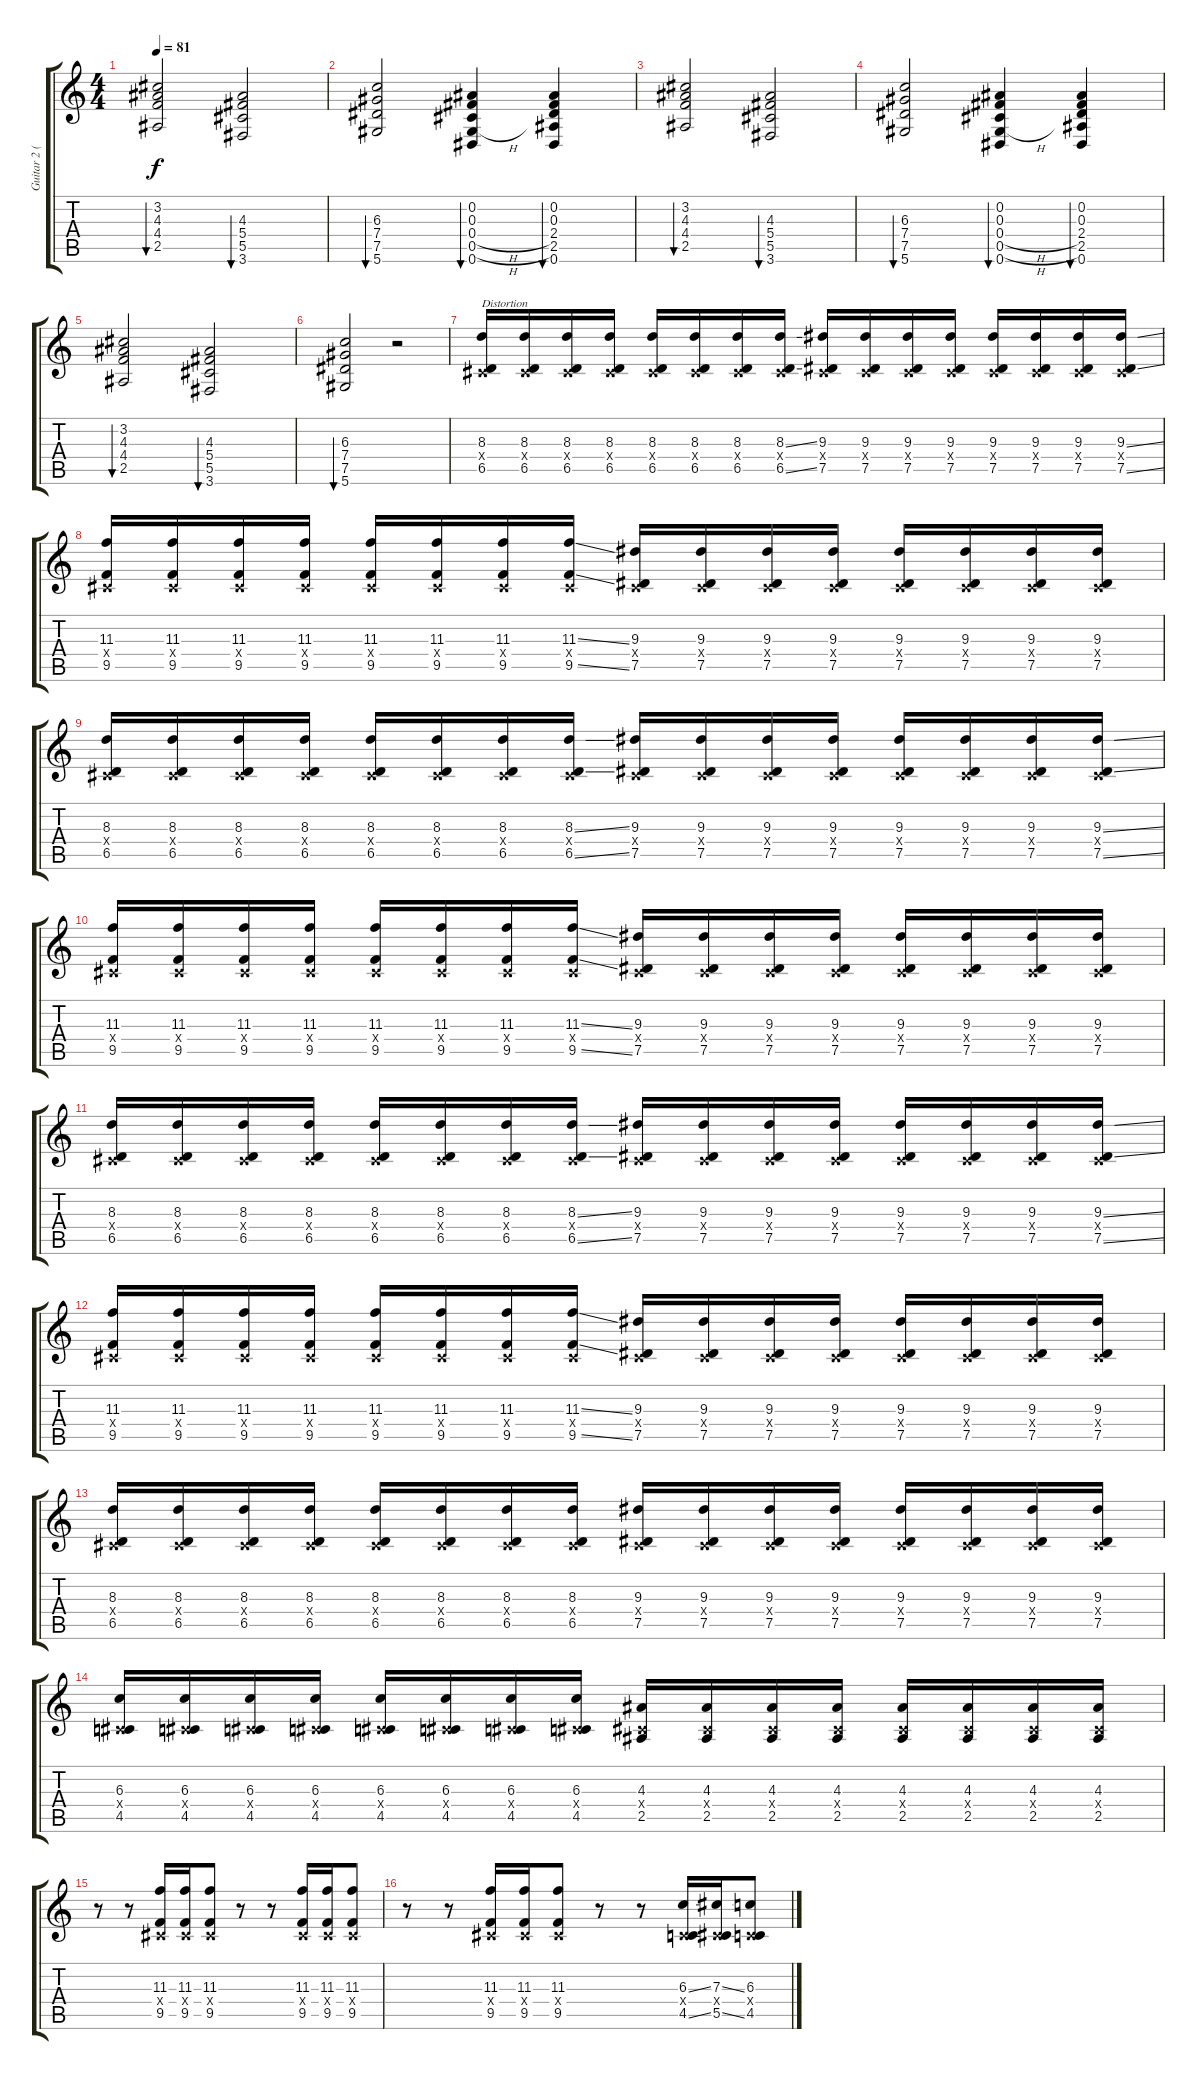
\track ("Guitar 2 (Mike Shinoda)" "Guitar 2 (") {instrument distortionguitar}
\staff {score tabs}
\tuning (Eb4 Bb3 Gb3 Db3 Ab2 Eb2) {hide}
\ts (4 4)
\tempo 81
\clef g2
\ks c
(3.2 4.3 4.4 2.5).2{bu 60 dy f} (4.3 5.4 5.5 3.6).2{bu 60} |
(6.3 7.4 7.5 5.6).2{bu 60} (0.2 0.3 0.4{h} 0.5{h} 0.6).4{bu 60} (0.2 0.3 2.4 2.5 0.6).4{bu 60} |
(3.2 4.3 4.4 2.5).2{bu 60} (4.3 5.4 5.5 3.6).2{bu 60} |
(6.3 7.4 7.5 5.6).2{bu 60} (0.2 0.3 0.4{h} 0.5{h} 0.6).4{bu 60} (0.2 0.3 2.4 2.5 0.6).4{bu 60} |
(3.2 4.3 4.4 2.5).2{bu 60} (4.3 5.4 5.5 3.6).2{bu 60} |
(6.3 7.4 7.5 5.6).2{bu 60} r.2 |
(8.3 0.4{x} 6.5).16{txt "Distortion" volume 12 instrument distortionguitar} (8.3 0.4{x} 6.5).16 (8.3 0.4{x} 6.5).16 (8.3 0.4{x} 6.5).16 (8.3 0.4{x} 6.5).16 (8.3 0.4{x} 6.5).16 (8.3 0.4{x} 6.5).16 (8.3{ss} 0.4{x} 6.5{ss}).16 (9.3 0.4{x} 7.5).16 (9.3 0.4{x} 7.5).16 (9.3 0.4{x} 7.5).16 (9.3 0.4{x} 7.5).16 (9.3 0.4{x} 7.5).16 (9.3 0.4{x} 7.5).16 (9.3 0.4{x} 7.5).16 (9.3{ss} 0.4{x} 7.5{ss}).16 |
(11.3 0.4{x} 9.5).16 (11.3 0.4{x} 9.5).16 (11.3 0.4{x} 9.5).16 (11.3 0.4{x} 9.5).16 (11.3 0.4{x} 9.5).16 (11.3 0.4{x} 9.5).16 (11.3 0.4{x} 9.5).16 (11.3{ss} 0.4{x} 9.5{ss}).16 (9.3 0.4{x} 7.5).16 (9.3 0.4{x} 7.5).16 (9.3 0.4{x} 7.5).16 (9.3 0.4{x} 7.5).16 (9.3 0.4{x} 7.5).16 (9.3 0.4{x} 7.5).16 (9.3 0.4{x} 7.5).16 (9.3 0.4{x} 7.5).16 |
(8.3 0.4{x} 6.5).16 (8.3 0.4{x} 6.5).16 (8.3 0.4{x} 6.5).16 (8.3 0.4{x} 6.5).16 (8.3 0.4{x} 6.5).16 (8.3 0.4{x} 6.5).16 (8.3 0.4{x} 6.5).16 (8.3{ss} 0.4{x} 6.5{ss}).16 (9.3 0.4{x} 7.5).16 (9.3 0.4{x} 7.5).16 (9.3 0.4{x} 7.5).16 (9.3 0.4{x} 7.5).16 (9.3 0.4{x} 7.5).16 (9.3 0.4{x} 7.5).16 (9.3 0.4{x} 7.5).16 (9.3{ss} 0.4{x} 7.5{ss}).16 |
(11.3 0.4{x} 9.5).16 (11.3 0.4{x} 9.5).16 (11.3 0.4{x} 9.5).16 (11.3 0.4{x} 9.5).16 (11.3 0.4{x} 9.5).16 (11.3 0.4{x} 9.5).16 (11.3 0.4{x} 9.5).16 (11.3{ss} 0.4{x} 9.5{ss}).16 (9.3 0.4{x} 7.5).16 (9.3 0.4{x} 7.5).16 (9.3 0.4{x} 7.5).16 (9.3 0.4{x} 7.5).16 (9.3 0.4{x} 7.5).16 (9.3 0.4{x} 7.5).16 (9.3 0.4{x} 7.5).16 (9.3 0.4{x} 7.5).16 |
(8.3 0.4{x} 6.5).16 (8.3 0.4{x} 6.5).16 (8.3 0.4{x} 6.5).16 (8.3 0.4{x} 6.5).16 (8.3 0.4{x} 6.5).16 (8.3 0.4{x} 6.5).16 (8.3 0.4{x} 6.5).16 (8.3{ss} 0.4{x} 6.5{ss}).16 (9.3 0.4{x} 7.5).16 (9.3 0.4{x} 7.5).16 (9.3 0.4{x} 7.5).16 (9.3 0.4{x} 7.5).16 (9.3 0.4{x} 7.5).16 (9.3 0.4{x} 7.5).16 (9.3 0.4{x} 7.5).16 (9.3{ss} 0.4{x} 7.5{ss}).16 |
(11.3 0.4{x} 9.5).16 (11.3 0.4{x} 9.5).16 (11.3 0.4{x} 9.5).16 (11.3 0.4{x} 9.5).16 (11.3 0.4{x} 9.5).16 (11.3 0.4{x} 9.5).16 (11.3 0.4{x} 9.5).16 (11.3{ss} 0.4{x} 9.5{ss}).16 (9.3 0.4{x} 7.5).16 (9.3 0.4{x} 7.5).16 (9.3 0.4{x} 7.5).16 (9.3 0.4{x} 7.5).16 (9.3 0.4{x} 7.5).16 (9.3 0.4{x} 7.5).16 (9.3 0.4{x} 7.5).16 (9.3 0.4{x} 7.5).16 |
(8.3 0.4{x} 6.5).16 (8.3 0.4{x} 6.5).16 (8.3 0.4{x} 6.5).16 (8.3 0.4{x} 6.5).16 (8.3 0.4{x} 6.5).16 (8.3 0.4{x} 6.5).16 (8.3 0.4{x} 6.5).16 (8.3 0.4{x} 6.5).16 (9.3 0.4{x} 7.5).16 (9.3 0.4{x} 7.5).16 (9.3 0.4{x} 7.5).16 (9.3 0.4{x} 7.5).16 (9.3 0.4{x} 7.5).16 (9.3 0.4{x} 7.5).16 (9.3 0.4{x} 7.5).16 (9.3 0.4{x} 7.5).16 |
(6.3 0.4{x} 4.5).16 (6.3 0.4{x} 4.5).16 (6.3 0.4{x} 4.5).16 (6.3 0.4{x} 4.5).16 (6.3 0.4{x} 4.5).16 (6.3 0.4{x} 4.5).16 (6.3 0.4{x} 4.5).16 (6.3 0.4{x} 4.5).16 (4.3 0.4{x} 2.5).16 (4.3 0.4{x} 2.5).16 (4.3 0.4{x} 2.5).16 (4.3 0.4{x} 2.5).16 (4.3 0.4{x} 2.5).16 (4.3 0.4{x} 2.5).16 (4.3 0.4{x} 2.5).16 (4.3 0.4{x} 2.5).16 |
r.8 r.8 (11.3 0.4{x} 9.5).16 (11.3 0.4{x} 9.5).16 (11.3 0.4{x} 9.5).8 r.8 r.8 (11.3 0.4{x} 9.5).16 (11.3 0.4{x} 9.5).16 (11.3 0.4{x} 9.5).8 |
r.8 r.8 (11.3 0.4{x} 9.5).16 (11.3 0.4{x} 9.5).16 (11.3 0.4{x} 9.5).8 r.8 r.8 (6.3{ss} 0.4{x} 4.5{ss}).16 (7.3{ss} 0.4{x} 5.5{ss}).16 (6.3 0.4{x} 4.5).8
